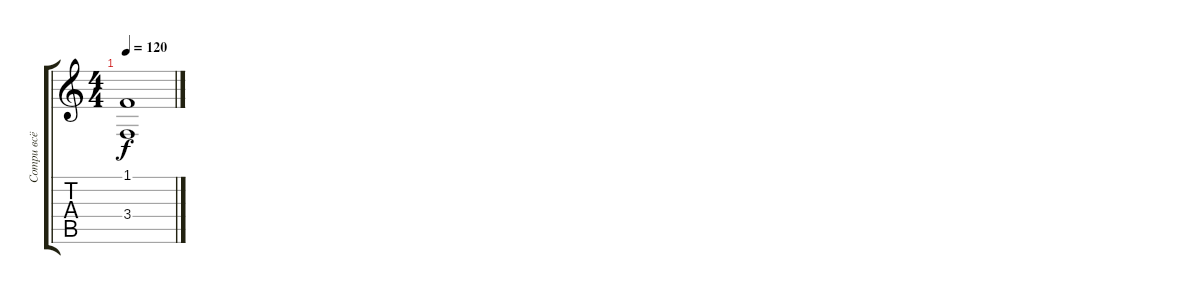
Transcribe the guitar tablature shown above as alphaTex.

\track ("Сотри всё это" "Сотри всё ") {instrument synthstrings1}
\staff {score tabs}
\tuning (E4 B3 G3 D3 A2 E2) {hide}
\ts (4 4)
\tempo 120
\clef g2
\ks c
(1.1 3.4).1{dy f}
